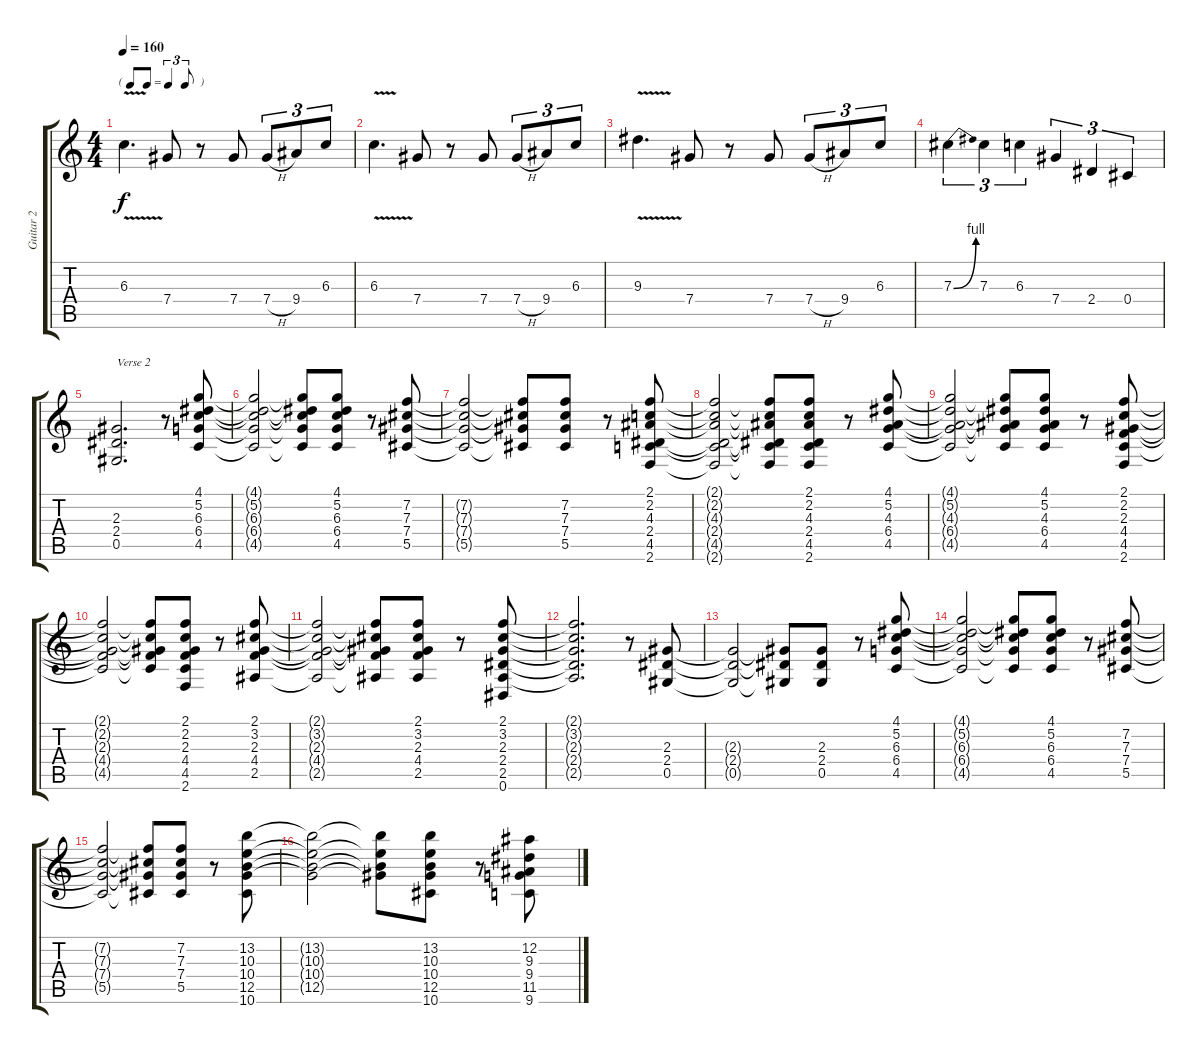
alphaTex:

\track ("Guitar 2" "Guitar 2") {instrument distortionguitar}
\staff {score tabs}
\tuning (Eb4 Bb3 Gb3 Db3 Ab2 Eb2) {hide}
\ts (4 4)
\tf triplet8th
\tempo 160
\clef g2
\ks c
6.3{v}.4{d dy f} 7.4.8 r.8 7.4.8 7.4{h}.8{tu (3 2)} 9.4.8{tu (3 2)} 6.3.8{tu (3 2)} |
6.3{v}.4{d} 7.4.8 r.8 7.4.8 7.4{h}.8{tu (3 2)} 9.4.8{tu (3 2)} 6.3.8{tu (3 2)} |
9.3{v}.4{d} 7.4.8 r.8 7.4.8 7.4{h}.8{tu (3 2)} 9.4.8{tu (3 2)} 6.3.8{tu (3 2)} |
7.3{be (bend 0 0 60 4)}.4{tu (3 2)} 7.3.4{tu (3 2)} 6.3.4{tu (3 2)} 7.4.4{tu (3 2)} 2.4.4{tu (3 2)} 0.4.4{tu (3 2)} |
(2.3 2.4 0.5).2{d txt "Verse 2"} r.8 (4.1 5.2 6.3 6.4 4.5).8 |
(4.1{t} 5.2{t} 6.3{t} 6.4{t} 4.5{t}).2 (4.1{t} 5.2{t} 6.3{t} 6.4{t} 4.5{t}).8 (4.1 5.2 6.3 6.4 4.5).8 r.8 (7.2 7.3 7.4 5.5).8 |
(7.2{t} 7.3{t} 7.4{t} 5.5{t}).2 (7.2{t} 7.3{t} 7.4{t} 5.5{t}).8 (7.2 7.3 7.4 5.5).8 r.8 (2.1 2.2 4.3 2.4 4.5 2.6).8 |
(2.1{t} 2.2{t} 4.3{t} 2.4{t} 4.5{t} 2.6{t}).2 (2.1{t} 2.2{t} 4.3{t} 2.4{t} 4.5{t} 2.6{t}).8 (2.1 2.2 4.3 2.4 4.5 2.6).8 r.8 (4.1 5.2 4.3 6.4 4.5).8 |
(4.1{t} 5.2{t} 4.3{t} 6.4{t} 4.5{t}).2 (4.1{t} 5.2{t} 4.3{t} 6.4{t} 4.5{t}).8 (4.1 5.2 4.3 6.4 4.5).8 r.8 (2.1 2.2 2.3 4.4 4.5 2.6).8 |
(2.1{t} 2.2{t} 2.3{t} 4.4{t} 4.5{t}).2 (2.1{t} 2.2{t} 2.3{t} 4.4{t} 4.5{t}).8 (2.1 2.2 2.3 4.4 4.5 2.6).8 r.8 (2.1 3.2 2.3 4.4 2.5).8 |
(2.1{t} 3.2{t} 2.3{t} 4.4{t} 2.5{t}).2 (2.1{t} 3.2{t} 2.3{t} 4.4{t} 2.5{t}).8 (2.1 3.2 2.3 4.4 2.5).8 r.8 (2.1 3.2 2.3 2.4 2.5 0.6).8 |
(2.1{t} 3.2{t} 2.3{t} 2.4{t} 2.5{t}).2{d} r.8 (2.3 2.4 0.5).8 |
(2.3{t} 2.4{t} 0.5{t}).2 (2.3{t} 2.4{t} 0.5{t}).8 (2.3 2.4 0.5).8 r.8 (4.1 5.2 6.3 6.4 4.5).8 |
(4.1{t} 5.2{t} 6.3{t} 6.4{t} 4.5{t}).2 (4.1{t} 5.2{t} 6.3{t} 6.4{t} 4.5{t}).8 (4.1 5.2 6.3 6.4 4.5).8 r.8 (7.2 7.3 7.4 5.5).8 |
(7.2{t} 7.3{t} 7.4{t} 5.5{t}).2 (7.2{t} 7.3{t} 7.4{t} 5.5{t}).8 (7.2 7.3 7.4 5.5).8 r.8 (13.2 10.3 10.4 12.5 10.6).8 |
(13.2{t} 10.3{t} 10.4{t} 12.5{t}).2 (13.2{t} 10.3{t} 10.4{t} 12.5{t}).8 (13.2 10.3 10.4 12.5 10.6).8 r.8 (12.2 9.3 9.4 11.5 9.6).8
